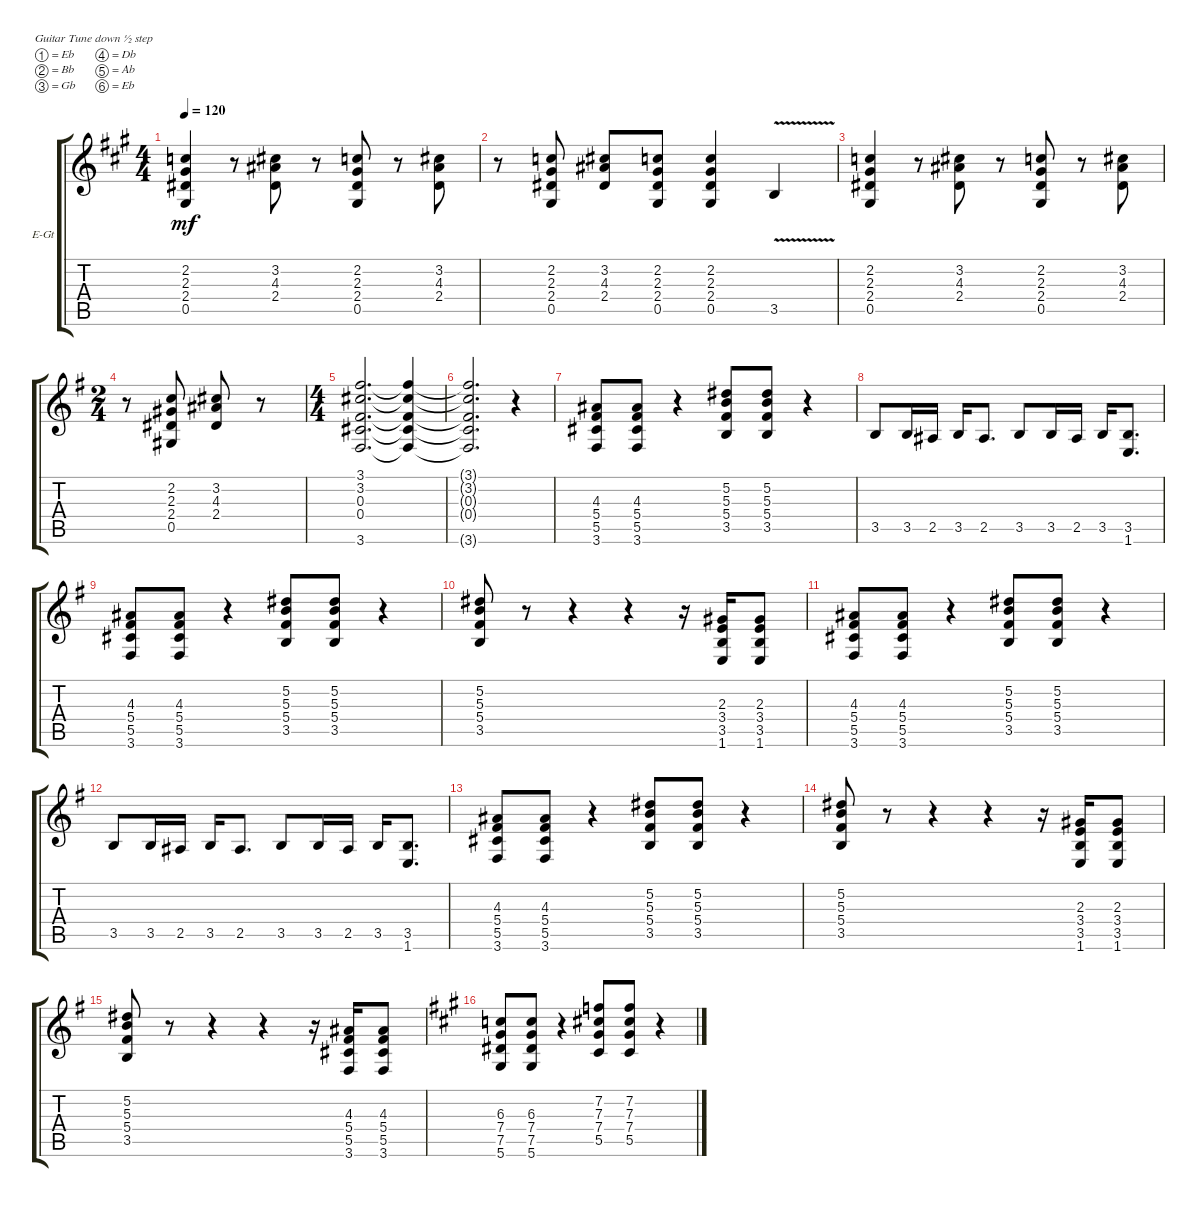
\defaultSystemsLayout 4
\bracketExtendMode groupsimilarinstruments
\firstSystemTrackNameOrientation horizontal
\otherSystemsTrackNameOrientation horizontal
\track ("ACE FREHLEY" "E-Gt") {solo instrument distortionguitar}
\staff {score tabs}
\tuning (Eb4 Bb3 Gb3 Db3 Ab2 Eb2)
\ts (4 4)
\tempo 120
\clef g2
\ks a
(0.5 2.4 2.3 2.2).4{dy mf} r.8 (2.4 4.3 3.2).8{beam invert} r.8 (2.4 2.3 2.2 0.5).8 r.8 (2.4 4.3 3.2).8{beam invert} |
r.8 (0.5 2.4 2.3 2.2).8 (3.2 4.3 2.4).8 (0.5 2.4 2.3 2.2).8 (2.2 2.3 2.4 0.5).4 3.5{v}.4 |
(0.5 2.4 2.3 2.2).4 r.8 (2.4 4.3 3.2).8{beam invert} r.8 (2.4 2.3 2.2 0.5).8 r.8 (2.4 4.3 3.2).8{beam invert} |
\ts (2 4)
\ks g
r.8 (2.2 2.3 2.4 0.5).8 (3.2 4.3 2.4).8 r.8 |
\ts (4 4)
(3.6 0.4 0.3 3.2 3.1).2{d} (3.6{t} 0.4{t} 0.3{t} 3.2{t} 3.1{t}).4 |
(3.6{t} 0.4{t} 0.3{t} 3.2{t} 3.1{t}).2{d} r.4 |
(3.6 5.5 5.4 4.3).8 (4.3 5.4 5.5 3.6).8 r.4 (3.5 5.4 5.3 5.2).8 (5.2 5.3 5.4 3.5).8 r.4 |
3.5.8 3.5.16 2.5.16 3.5.16 2.5.8{d} 3.5.8 3.5.16 2.5.16 3.5.16 (1.6 3.5).8{d} |
(3.6 5.5 5.4 4.3).8 (4.3 5.4 5.5 3.6).8 r.4 (3.5 5.4 5.3 5.2).8 (5.2 5.3 5.4 3.5).8 r.4 |
(3.5 5.4 5.3 5.2).8 r.8 r.4 r.4 r.16 (1.6 3.5 3.4 2.3).16 (2.3 3.4 3.5 1.6).8 |
(3.6 5.5 5.4 4.3).8 (4.3 5.4 5.5 3.6).8 r.4 (3.5 5.4 5.3 5.2).8 (5.2 5.3 5.4 3.5).8 r.4 |
3.5.8 3.5.16 2.5.16 3.5.16 2.5.8{d} 3.5.8 3.5.16 2.5.16 3.5.16 (1.6 3.5).8{d} |
(3.6 5.5 5.4 4.3).8 (4.3 5.4 5.5 3.6).8 r.4 (3.5 5.4 5.3 5.2).8 (5.2 5.3 5.4 3.5).8 r.4 |
(3.5 5.4 5.3 5.2).8 r.8 r.4 r.4 r.16 (1.6 3.5 3.4 2.3).16 (2.3 3.4 3.5 1.6).8 |
(3.5 5.4 5.3 5.2).8 r.8 r.4 r.4 r.16 (3.6 5.5 5.4 4.3).16 (4.3 5.4 5.5 3.6).8 |
\ks a
(5.6 7.5 7.4 6.3).8 (6.3 7.4 7.5 5.6).8 r.4 (5.5 7.4 7.3 7.2).8 (7.2 7.3 7.4 5.5).8 r.4
